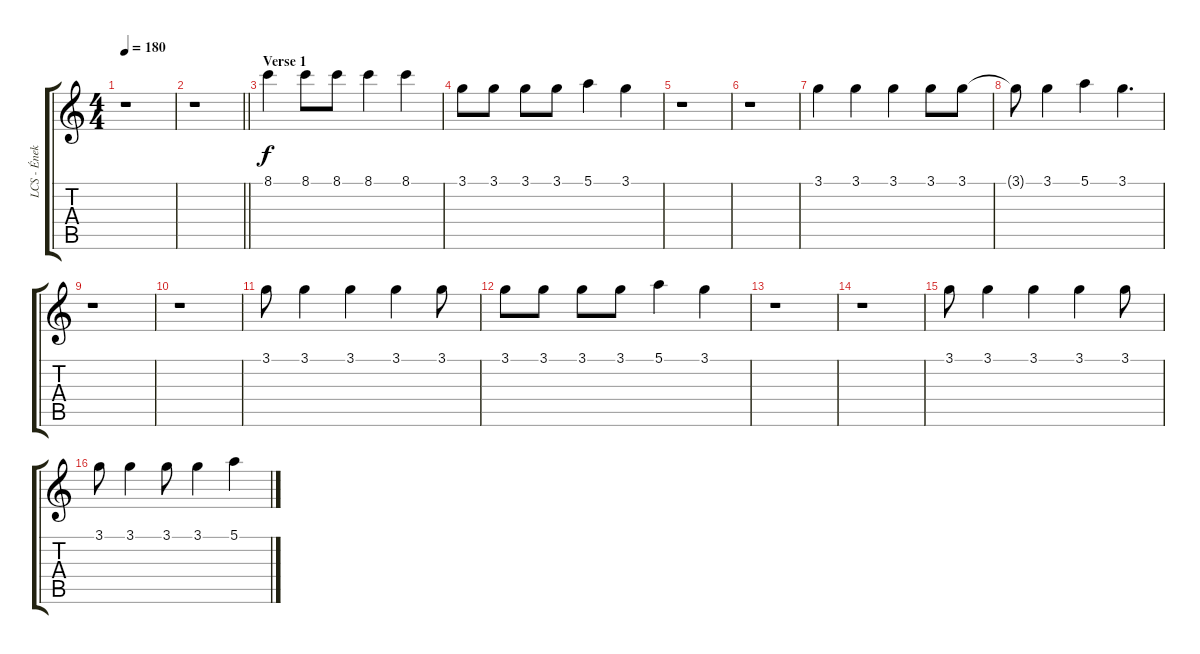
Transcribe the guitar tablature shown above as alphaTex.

\track ("LCS - Ének" "LCS - Ének") {instrument electricguitarclean}
\staff {score tabs}
\tuning (E4 B3 G3 D3 A2 E2) {hide}
\ts (4 4)
\tempo 180
\clef g2
\ks c
r.1{dy f} |
\barLineRight lightlight
r.1 |
\section ("" "Verse 1")
8.1.4 8.1.8 8.1.8 8.1.4 8.1.4 |
3.1.8 3.1.8 3.1.8 3.1.8 5.1.4 3.1.4 |
r.1 |
r.1 |
3.1.4 3.1.4 3.1.4 3.1.8 3.1.8 |
3.1{t}.8 3.1.4 5.1.4 3.1.4{d} |
r.1 |
r.1 |
3.1.8 3.1.4 3.1.4 3.1.4 3.1.8 |
3.1.8 3.1.8 3.1.8 3.1.8 5.1.4 3.1.4 |
r.1 |
r.1 |
3.1.8 3.1.4 3.1.4 3.1.4 3.1.8 |
3.1.8 3.1.4 3.1.8 3.1.4 5.1.4
